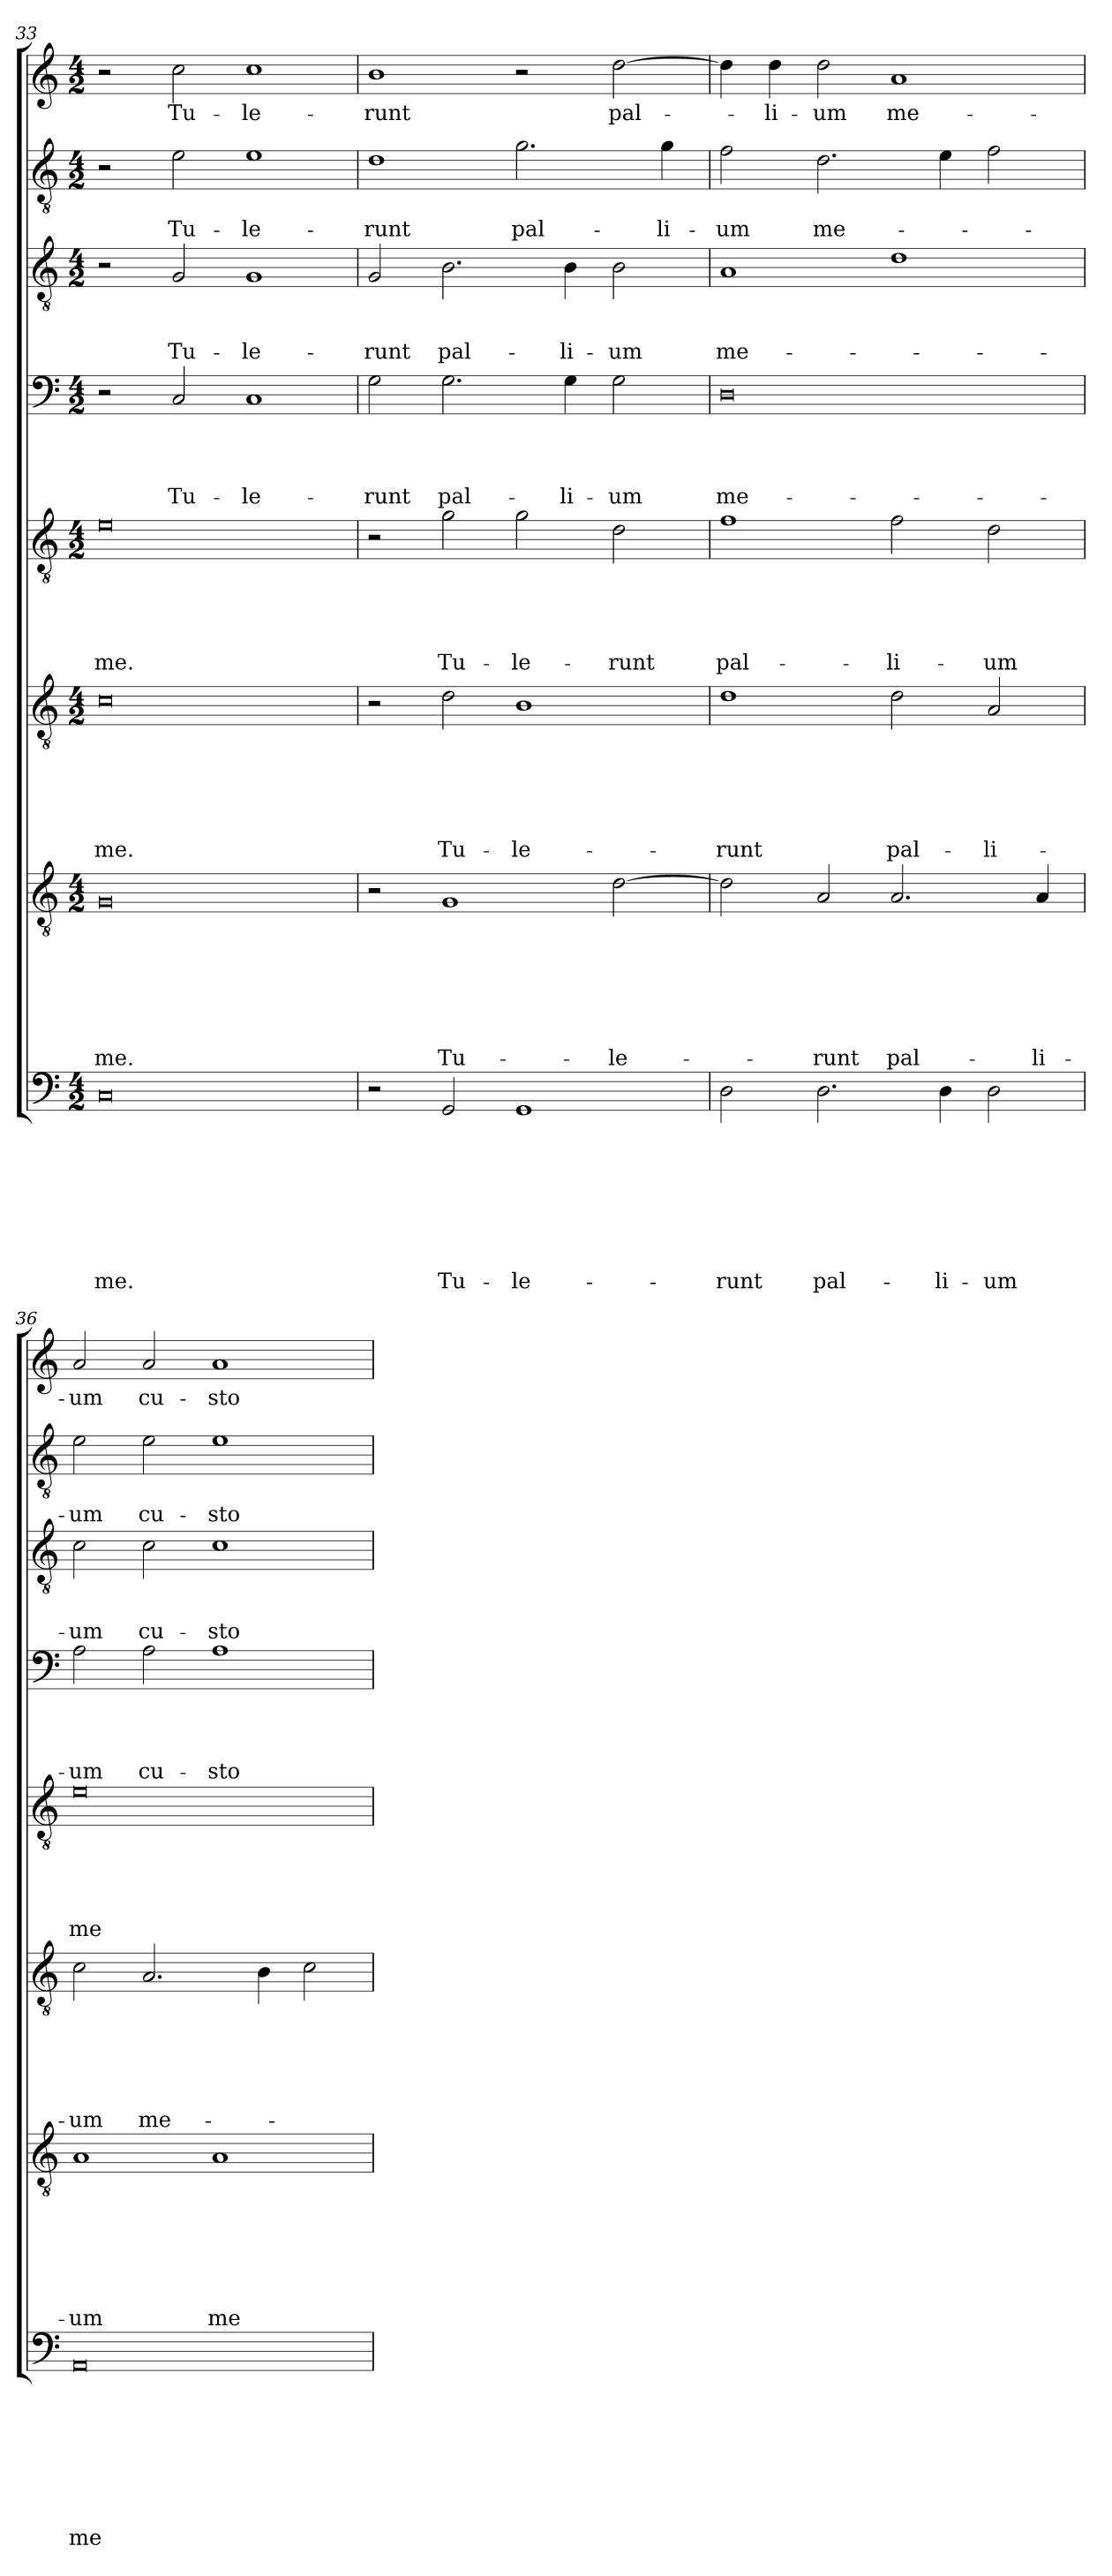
**kern	**text	**text	**text	**text	**text	**text	**text	**text	**kern	**text	**text	**text	**text	**text	**text	**text	**kern	**text	**text	**text	**text	**text	**text	**kern	**text	**text	**text	**text	**text	**kern	**text	**text	**text	**text	**kern	**text	**text	**text	**kern	**text	**text	**kern	**text
*part8	*part8	*part8	*part8	*part8	*part8	*part8	*part8	*part8	*part7	*part7	*part7	*part7	*part7	*part7	*part7	*part7	*part6	*part6	*part6	*part6	*part6	*part6	*part6	*part5	*part5	*part5	*part5	*part5	*part5	*part4	*part4	*part4	*part4	*part4	*part3	*part3	*part3	*part3	*part2	*part2	*part2	*part1	*part1
*staff8	*staff8	*staff8	*staff8	*staff8	*staff8	*staff8	*staff8	*staff8	*staff7	*staff7	*staff7	*staff7	*staff7	*staff7	*staff7	*staff7	*staff6	*staff6	*staff6	*staff6	*staff6	*staff6	*staff6	*staff5	*staff5	*staff5	*staff5	*staff5	*staff5	*staff4	*staff4	*staff4	*staff4	*staff4	*staff3	*staff3	*staff3	*staff3	*staff2	*staff2	*staff2	*staff1	*staff1
*clefF4	*	*	*	*	*	*	*	*	*clefGv2	*	*	*	*	*	*	*	*clefGv2	*	*	*	*	*	*	*clefGv2	*	*	*	*	*	*clefF4	*	*	*	*	*clefGv2	*	*	*	*clefGv2	*	*	*clefG2	*
*k[]	*	*	*	*	*	*	*	*	*k[]	*	*	*	*	*	*	*	*k[]	*	*	*	*	*	*	*k[]	*	*	*	*	*	*k[]	*	*	*	*	*k[]	*	*	*	*k[]	*	*	*k[]	*
*a:	*	*	*	*	*	*	*	*	*a:	*	*	*	*	*	*	*	*a:	*	*	*	*	*	*	*a:	*	*	*	*	*	*a:	*	*	*	*	*a:	*	*	*	*a:	*	*	*a:	*
*M4/2	*	*	*	*	*	*	*	*	*M4/2	*	*	*	*	*	*	*	*M4/2	*	*	*	*	*	*	*M4/2	*	*	*	*	*	*M4/2	*	*	*	*	*M4/2	*	*	*	*M4/2	*	*	*M4/2	*
=33	=33	=33	=33	=33	=33	=33	=33	=33	=33	=33	=33	=33	=33	=33	=33	=33	=33	=33	=33	=33	=33	=33	=33	=33	=33	=33	=33	=33	=33	=33	=33	=33	=33	=33	=33	=33	=33	=33	=33	=33	=33	=33	=33
!	!	!	!	!	!	!	!	!LO:LY:b	!	!	!	!	!	!	!	!LO:LY:b	!	!	!	!	!	!	!LO:LY:b	!	!	!	!	!	!LO:LY:b	!	!	!	!	!	!	!	!	!	!	!	!	!	!
0C	.	.	.	.	.	.	.	me.	0G	.	.	.	.	.	.	me.	0c	.	.	.	.	.	me.	0e	.	.	.	.	me.	2r	.	.	.	.	2r	.	.	.	2r	.	.	2r	.
!	!	!	!	!	!	!	!	!	!	!	!	!	!	!	!	!	!	!	!	!	!	!	!	!	!	!	!	!	!	!	!	!	!	!LO:LY:b	!	!	!	!LO:LY:b	!	!	!LO:LY:b	!	!LO:LY:b
.	.	.	.	.	.	.	.	.	.	.	.	.	.	.	.	.	.	.	.	.	.	.	.	.	.	.	.	.	.	2C/	.	.	.	Tu-	2G/	.	.	Tu-	2e\	.	Tu-	2cc\	Tu-
!	!	!	!	!	!	!	!	!	!	!	!	!	!	!	!	!	!	!	!	!	!	!	!	!	!	!	!	!	!	!	!	!	!	!LO:LY:b	!	!	!	!LO:LY:b	!	!	!LO:LY:b	!	!LO:LY:b
.	.	.	.	.	.	.	.	.	.	.	.	.	.	.	.	.	.	.	.	.	.	.	.	.	.	.	.	.	.	1C	.	.	.	-le-	1G	.	.	-le-	1e	.	-le-	1cc	-le-
!!LO:LB:g=z
=34	=34	=34	=34	=34	=34	=34	=34	=34	=34	=34	=34	=34	=34	=34	=34	=34	=34	=34	=34	=34	=34	=34	=34	=34	=34	=34	=34	=34	=34	=34	=34	=34	=34	=34	=34	=34	=34	=34	=34	=34	=34	=34	=34
!	!	!	!	!	!	!	!	!	!	!	!	!	!	!	!	!	!	!	!	!	!	!	!	!	!	!	!	!	!	!	!	!	!	!LO:LY:b	!	!	!	!LO:LY:b	!	!	!LO:LY:b	!	!LO:LY:b
2r	.	.	.	.	.	.	.	.	2r	.	.	.	.	.	.	.	2r	.	.	.	.	.	.	2r	.	.	.	.	.	2G\	.	.	.	-runt	2G/	.	.	-runt	1d	.	-runt	1b	-runt
!	!	!	!	!	!	!	!	!LO:LY:b	!	!	!	!	!	!	!	!LO:LY:b	!	!	!	!	!	!	!LO:LY:b	!	!	!	!	!	!LO:LY:b	!	!	!	!	!LO:LY:b	!	!	!	!LO:LY:b	!	!	!	!	!
2GG/	.	.	.	.	.	.	.	Tu-	1G	.	.	.	.	.	.	Tu-	2d\	.	.	.	.	.	Tu-	2g\	.	.	.	.	Tu-	2.G\	.	.	.	pal-	2.B\	.	.	pal-	.	.	.	.	.
!	!	!	!	!	!	!	!	!LO:LY:b	!	!	!	!	!	!	!	!	!	!	!	!	!	!	!LO:LY:b	!	!	!	!	!	!LO:LY:b	!	!	!	!	!	!	!	!	!	!	!	!LO:LY:b	!	!
1GG	.	.	.	.	.	.	.	-le-	.	.	.	.	.	.	.	.	1B	.	.	.	.	.	-le-	2g\	.	.	.	.	-le-	.	.	.	.	.	.	.	.	.	2.g\	.	pal-	2r	.
!	!	!	!	!	!	!	!	!	!	!	!	!	!	!	!	!	!	!	!	!	!	!	!	!	!	!	!	!	!	!	!	!	!	!LO:LY:b	!	!	!	!LO:LY:b	!	!	!	!	!
.	.	.	.	.	.	.	.	.	.	.	.	.	.	.	.	.	.	.	.	.	.	.	.	.	.	.	.	.	.	4G\	.	.	.	-li-	4B\	.	.	-li-	.	.	.	.	.
!	!	!	!	!	!	!	!	!	!	!	!	!	!	!	!	!LO:LY:b	!	!	!	!	!	!	!	!	!	!	!	!	!LO:LY:b	!	!	!	!	!LO:LY:b	!	!	!	!LO:LY:b	!	!	!	!	!LO:LY:b
.	.	.	.	.	.	.	.	.	[2d\	.	.	.	.	.	.	-le-	.	.	.	.	.	.	.	2d\	.	.	.	.	-runt	2G\	.	.	.	-um	2B\	.	.	-um	.	.	.	[2dd\	pal-
!	!	!	!	!	!	!	!	!	!	!	!	!	!	!	!	!	!	!	!	!	!	!	!	!	!	!	!	!	!	!	!	!	!	!	!	!	!	!	!	!	!LO:LY:b	!	!
.	.	.	.	.	.	.	.	.	.	.	.	.	.	.	.	.	.	.	.	.	.	.	.	.	.	.	.	.	.	.	.	.	.	.	.	.	.	.	4g\	.	-li-	.	.
=35	=35	=35	=35	=35	=35	=35	=35	=35	=35	=35	=35	=35	=35	=35	=35	=35	=35	=35	=35	=35	=35	=35	=35	=35	=35	=35	=35	=35	=35	=35	=35	=35	=35	=35	=35	=35	=35	=35	=35	=35	=35	=35	=35
!	!	!	!	!	!	!	!	!LO:LY:b	!	!	!	!	!	!	!	!	!	!	!	!	!	!	!LO:LY:b	!	!	!	!	!	!LO:LY:b	!	!	!	!	!LO:LY:b	!	!	!	!LO:LY:b	!	!	!LO:LY:b	!	!
2D\	.	.	.	.	.	.	.	-runt	2d\]	.	.	.	.	.	.	.	1d	.	.	.	.	.	-runt	1f	.	.	.	.	pal-	0D	.	.	.	me-	1A	.	.	me-	2f\	.	-um	4dd\]	.
!	!	!	!	!	!	!	!	!	!	!	!	!	!	!	!	!	!	!	!	!	!	!	!	!	!	!	!	!	!	!	!	!	!	!	!	!	!	!	!	!	!	!	!LO:LY:b
.	.	.	.	.	.	.	.	.	.	.	.	.	.	.	.	.	.	.	.	.	.	.	.	.	.	.	.	.	.	.	.	.	.	.	.	.	.	.	.	.	.	4dd\	-li-
!	!	!	!	!	!	!	!	!LO:LY:b	!	!	!	!	!	!	!	!LO:LY:b	!	!	!	!	!	!	!	!	!	!	!	!	!	!	!	!	!	!	!	!	!	!	!	!	!LO:LY:b	!	!LO:LY:b
2.D\	.	.	.	.	.	.	.	pal-	2A/	.	.	.	.	.	.	-runt	.	.	.	.	.	.	.	.	.	.	.	.	.	.	.	.	.	.	.	.	.	.	2.d\	.	me-	2dd\	-um
!	!	!	!	!	!	!	!	!	!	!	!	!	!	!	!	!LO:LY:b	!	!	!	!	!	!	!LO:LY:b	!	!	!	!	!	!LO:LY:b	!	!	!	!	!	!	!	!	!	!	!	!	!	!LO:LY:b
.	.	.	.	.	.	.	.	.	2.A/	.	.	.	.	.	.	pal-	2d\	.	.	.	.	.	pal-	2f\	.	.	.	.	-li-	.	.	.	.	.	1d	.	.	.	.	.	.	1a	me-
!	!	!	!	!	!	!	!	!LO:LY:b	!	!	!	!	!	!	!	!	!	!	!	!	!	!	!	!	!	!	!	!	!	!	!	!	!	!	!	!	!	!	!	!	!	!	!
4D\	.	.	.	.	.	.	.	-li-	.	.	.	.	.	.	.	.	.	.	.	.	.	.	.	.	.	.	.	.	.	.	.	.	.	.	.	.	.	.	4e\	.	.	.	.
!	!	!	!	!	!	!	!	!LO:LY:b	!	!	!	!	!	!	!	!	!	!	!	!	!	!	!LO:LY:b	!	!	!	!	!	!LO:LY:b	!	!	!	!	!	!	!	!	!	!	!	!	!	!
2D\	.	.	.	.	.	.	.	-um	.	.	.	.	.	.	.	.	2A/	.	.	.	.	.	-li-	2d\	.	.	.	.	-um	.	.	.	.	.	.	.	.	.	2f\	.	.	.	.
!	!	!	!	!	!	!	!	!	!	!	!	!	!	!	!	!LO:LY:b	!	!	!	!	!	!	!	!	!	!	!	!	!	!	!	!	!	!	!	!	!	!	!	!	!	!	!
.	.	.	.	.	.	.	.	.	4A/	.	.	.	.	.	.	-li-	.	.	.	.	.	.	.	.	.	.	.	.	.	.	.	.	.	.	.	.	.	.	.	.	.	.	.
=36	=36	=36	=36	=36	=36	=36	=36	=36	=36	=36	=36	=36	=36	=36	=36	=36	=36	=36	=36	=36	=36	=36	=36	=36	=36	=36	=36	=36	=36	=36	=36	=36	=36	=36	=36	=36	=36	=36	=36	=36	=36	=36	=36
!	!	!	!	!	!	!	!	!LO:LY:b	!	!	!	!	!	!	!	!LO:LY:b	!	!	!	!	!	!	!LO:LY:b	!	!	!	!	!	!LO:LY:b	!	!	!	!	!LO:LY:b	!	!	!	!LO:LY:b	!	!	!LO:LY:b	!	!LO:LY:b
0AA	.	.	.	.	.	.	.	me-	1A	.	.	.	.	.	.	-um	2c\	.	.	.	.	.	-um	0e	.	.	.	.	me-	2A\	.	.	.	-um	2c\	.	.	-um	2e\	.	-um	2a/	-um
!	!	!	!	!	!	!	!	!	!	!	!	!	!	!	!	!	!	!	!	!	!	!	!LO:LY:b	!	!	!	!	!	!	!	!	!	!	!LO:LY:b	!	!	!	!LO:LY:b	!	!	!LO:LY:b	!	!LO:LY:b
.	.	.	.	.	.	.	.	.	.	.	.	.	.	.	.	.	2.A/	.	.	.	.	.	me-	.	.	.	.	.	.	2A\	.	.	.	cu-	2c\	.	.	cu-	2e\	.	cu-	2a/	cu-
!	!	!	!	!	!	!	!	!	!	!	!	!	!	!	!	!LO:LY:b	!	!	!	!	!	!	!	!	!	!	!	!	!	!	!	!	!	!LO:LY:b	!	!	!	!LO:LY:b	!	!	!LO:LY:b	!	!LO:LY:b
.	.	.	.	.	.	.	.	.	1A	.	.	.	.	.	.	me-	.	.	.	.	.	.	.	.	.	.	.	.	.	1A	.	.	.	-sto-	1c	.	.	-sto-	1e	.	-sto-	1a	-sto-
.	.	.	.	.	.	.	.	.	.	.	.	.	.	.	.	.	4B\	.	.	.	.	.	.	.	.	.	.	.	.	.	.	.	.	.	.	.	.	.	.	.	.	.	.
.	.	.	.	.	.	.	.	.	.	.	.	.	.	.	.	.	2c\	.	.	.	.	.	.	.	.	.	.	.	.	.	.	.	.	.	.	.	.	.	.	.	.	.	.
=	=	=	=	=	=	=	=	=	=	=	=	=	=	=	=	=	=	=	=	=	=	=	=	=	=	=	=	=	=	=	=	=	=	=	=	=	=	=	=	=	=	=	=
*-	*-	*-	*-	*-	*-	*-	*-	*-	*-	*-	*-	*-	*-	*-	*-	*-	*-	*-	*-	*-	*-	*-	*-	*-	*-	*-	*-	*-	*-	*-	*-	*-	*-	*-	*-	*-	*-	*-	*-	*-	*-	*-	*-
